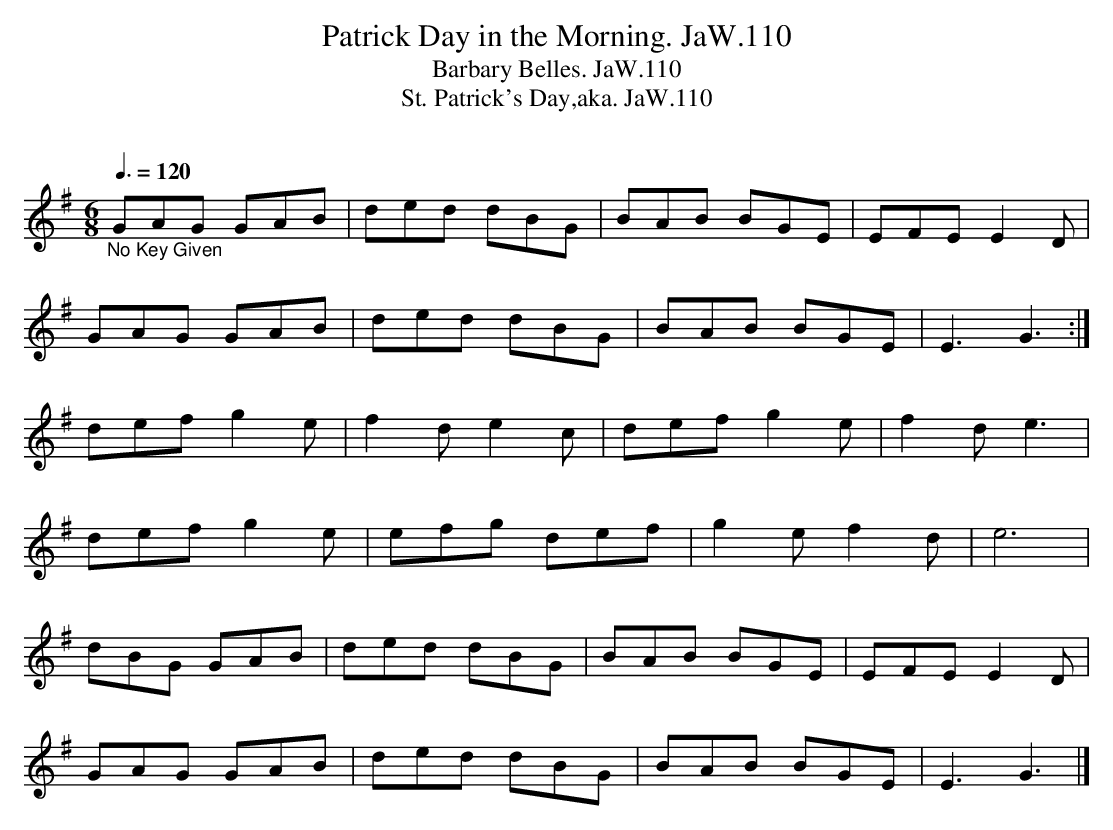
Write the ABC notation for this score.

X:1
T:Patrick Day in the Morning. JaW.110
T:Barbary Belles. JaW.110
T:St. Patrick's Day,aka. JaW.110
M:6/8
L:1/8
Q:3/8=120
O:
K:G
"_No Key Given"GAG GAB|ded dBG|BAB BGE|EFE E2D|
GAG GAB|ded dBG|BAB BGE|E3G3:|
def g2e|f2d e2c|def g2e|f2d e3|
def g2e| efg def|g2ef2d|e6|
dBG GAB|ded dBG|BAB BGE|EFE E2D|
GAG GAB|ded dBG|BAB BGE|E3G3|]
